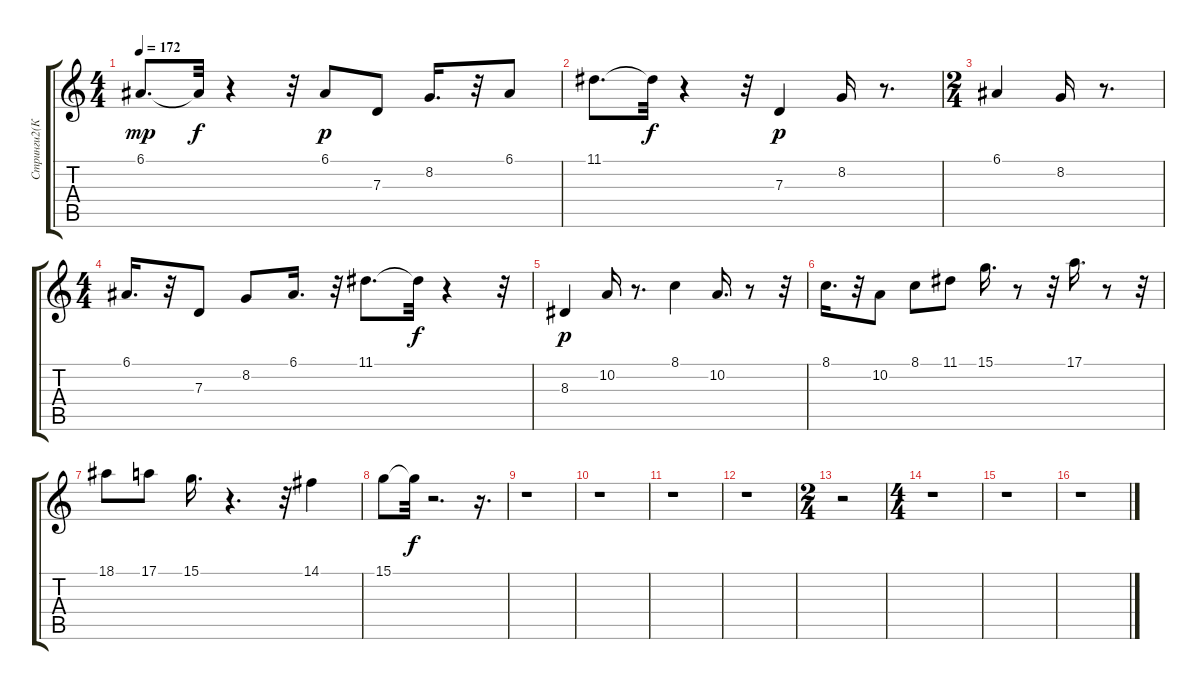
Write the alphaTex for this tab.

\track ("Стринги2(Козлов)" "Стринги2(К") {instrument violin}
\staff {score tabs}
\tuning (E4 B3 G3 D3 A2 E2) {hide}
\ts (4 4)
\tempo 172
\clef g2
\ks c
6.1.8{d dy mp} 6.1{t}.32{dy f} r.4 r.32 6.1.8{dy p} 7.3.8 8.2.16{d} r.32 6.1.8 |
11.1.8{d} 11.1{t}.32{dy f} r.4 r.32 7.3.4{dy p} 8.2.16 r.8{d} |
\ts (2 4)
6.1.4 8.2.16 r.8{d} |
\ts (4 4)
6.1.16{d} r.32 7.3.8 8.2.8 6.1.16{d} r.32 11.1.8{d} 11.1{t}.32{dy f} r.4 r.32 |
8.3.4{dy p} 10.2.16 r.8{d} 8.1.4 10.2.16{d} r.8 r.32 |
8.1.16{d} r.32 10.2.8 8.1.8 11.1.8 15.1.16{d} r.8 r.32 17.1.16{d} r.8 r.32 |
18.1.8 17.1.8 15.1.16{d} r.4{d} r.32 14.1.4 |
15.1.8 15.1{t}.32{dy f} r.2{d} r.16{d} |
r.1 |
r.1 |
r.1 |
r.1 |
\ts (2 4)
r.2 |
\ts (4 4)
r.1 |
r.1 |
r.1
